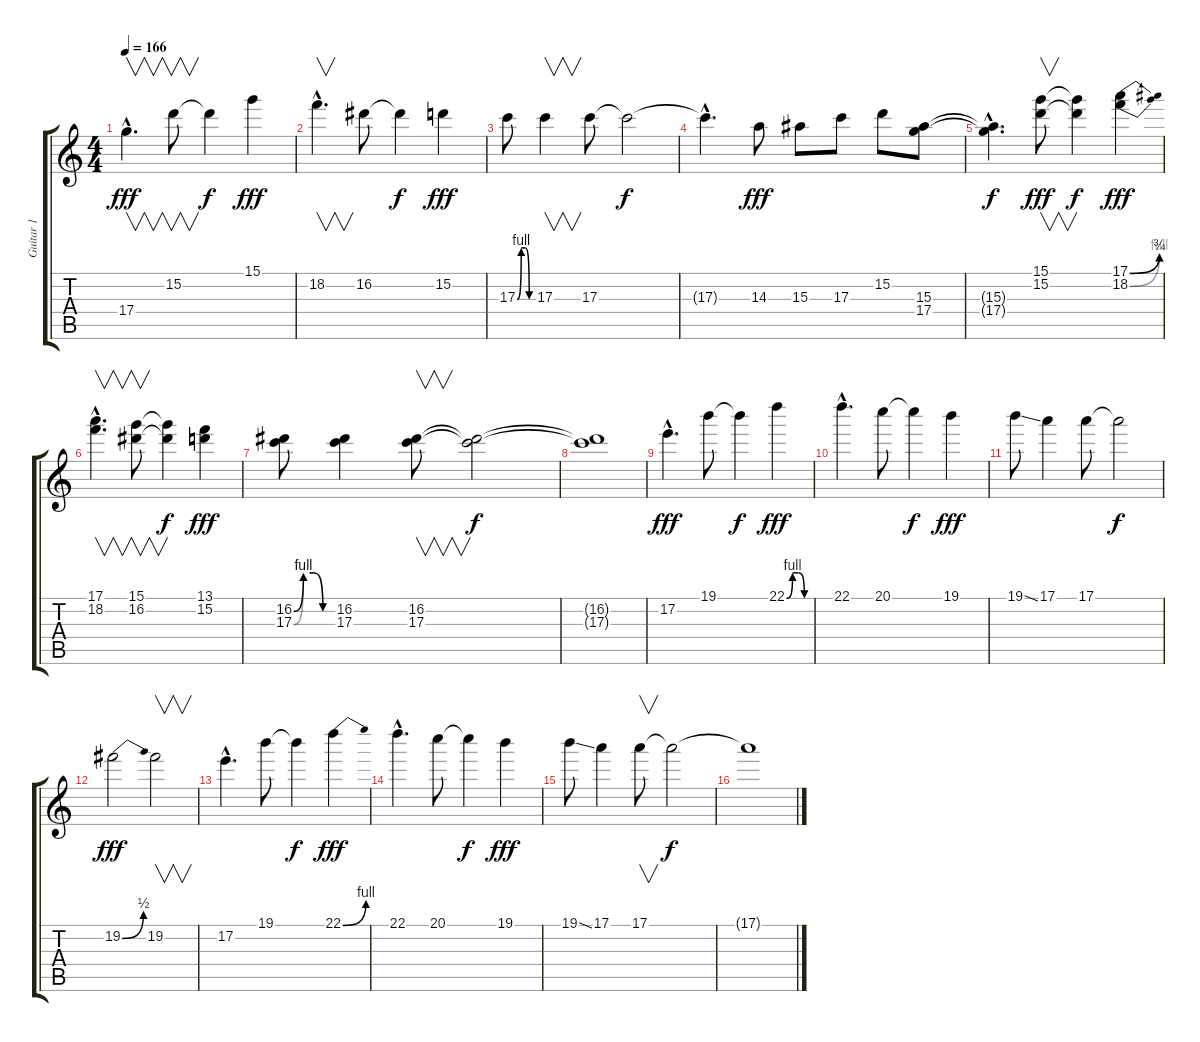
\track ("Guitar 1 " "Guitar 1 ") {instrument distortionguitar}
\staff {score tabs}
\tuning (E4 B3 G3 D3 A2 E2) {hide}
\ts (4 4)
\tempo 166
\clef g2
\ks c
17.4{hac}.4{v d dy fff} 15.2.8{v} 15.2{t}.4{dy f} 15.1.4{dy fff} |
18.2{hac}.4{v d} 16.2.8 16.2{t}.4{dy f} 15.2.4{dy fff} |
17.3{be (custom 0 0 15 4 30 4 45 0 60 0)}.8 17.3.4{v} 17.3.8 17.3{t}.2{dy f} |
17.3{hac t}.4{d} 14.3.8{dy fff} 15.3.8 17.3.8 15.2.8 (15.3 17.4).8 |
(15.3{hac t} 17.4{hac t}).4{d dy f} (15.1 15.2).8{v dy fff} (15.1{t} 15.2{t}).4{dy f} (17.1{be (bend 0 0 60 3)} 18.2{be (bend 0 0 60 4)}).4{dy fff} |
(17.1{hac} 18.2{hac}).4{v d} (15.1 16.2).8{v} (15.1{t} 16.2{t}).4{dy f} (13.1 15.2).4{dy fff} |
(16.2{be (custom 0 0 15 4 30 4 45 0 60 0)} 17.3{be (custom 0 0 15 4 30 4 45 0 60 0)}).8 (16.2 17.3).4 (16.2 17.3).8{v} (16.2{t} 17.3{t}).2{dy f} |
(16.2{t} 17.3{t}).1 |
17.2{hac}.4{d dy fff} 19.1.8 19.1{t}.4{dy f} 22.1{be (custom 0 0 15 4 30 4 45 0 60 0)}.4{dy fff} |
22.1{hac}.4{d} 20.1.8 20.1{t}.4{dy f} 19.1.4{dy fff} |
19.1{ss}.8 17.1.4 17.1.8 17.1{t}.2{dy f} |
19.2{be (bend 0 0 60 2)}.2{dy fff} 19.2.2{v} |
17.2{hac}.4{d} 19.1.8 19.1{t}.4{dy f} 22.1{be (bend 0 0 60 4)}.4{dy fff} |
22.1{hac}.4{d} 20.1.8 20.1{t}.4{dy f} 19.1.4{dy fff} |
19.1{ss}.8 17.1.4 17.1.8{v} 17.1{t}.2{dy f} |
17.1{t}.1
